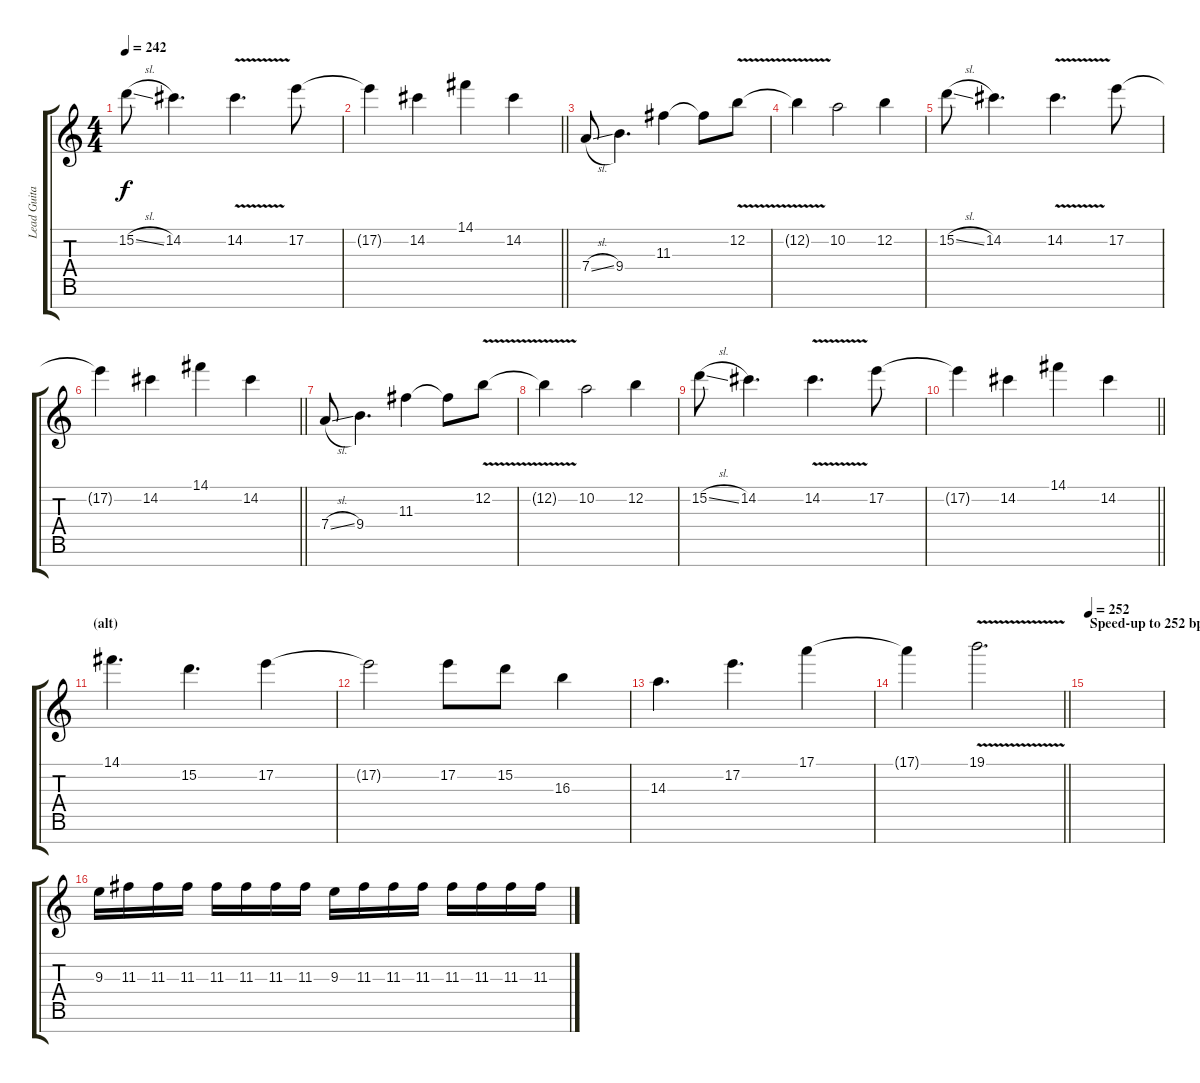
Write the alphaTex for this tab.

\track ("Lead Guitar" "Lead Guita") {instrument distortionguitar}
\staff {score tabs}
\tuning (E4 B3 G3 D3 A2 E2 B1) {hide}
\ts (4 4)
\tempo 242
\clef g2
\ks c
15.2{sl}.8{dy f} 14.2.4{d} 14.2{v}.4{d} 17.2.8 |
\barLineRight lightlight
17.2{t}.4 14.2.4 14.1.4 14.2.4 |
7.4{sl}.8 9.4.4{d} 11.3.4 11.3{t}.8 12.2{v}.8 |
12.2{t}.4 10.2.2 12.2.4 |
15.2{sl}.8 14.2.4{d} 14.2{v}.4{d} 17.2.8 |
\barLineRight lightlight
17.2{t}.4 14.2.4 14.1.4 14.2.4 |
7.4{sl}.8 9.4.4{d} 11.3.4 11.3{t}.8 12.2{v}.8 |
12.2{t}.4 10.2.2 12.2.4 |
15.2{sl}.8 14.2.4{d} 14.2{v}.4{d} 17.2.8 |
\barLineRight lightlight
17.2{t}.4 14.2.4 14.1.4 14.2.4 |
\section ("" "(alt)")
14.1.4{d} 15.2.4{d} 17.2.4 |
17.2{t}.2 17.2.8 15.2.8 16.3.4 |
14.3.4{d} 17.2.4{d} 17.1.4 |
\barLineRight lightlight
17.1{t}.4 19.1{v}.2{d} |
\section ("" "Speed-up to 252 bpm, leads")
\tempo 252
|
9.3.16 11.3.16 11.3.16 11.3.16 11.3.16 11.3.16 11.3.16 11.3.16 9.3.16 11.3.16 11.3.16 11.3.16 11.3.16 11.3.16 11.3.16 11.3.16
